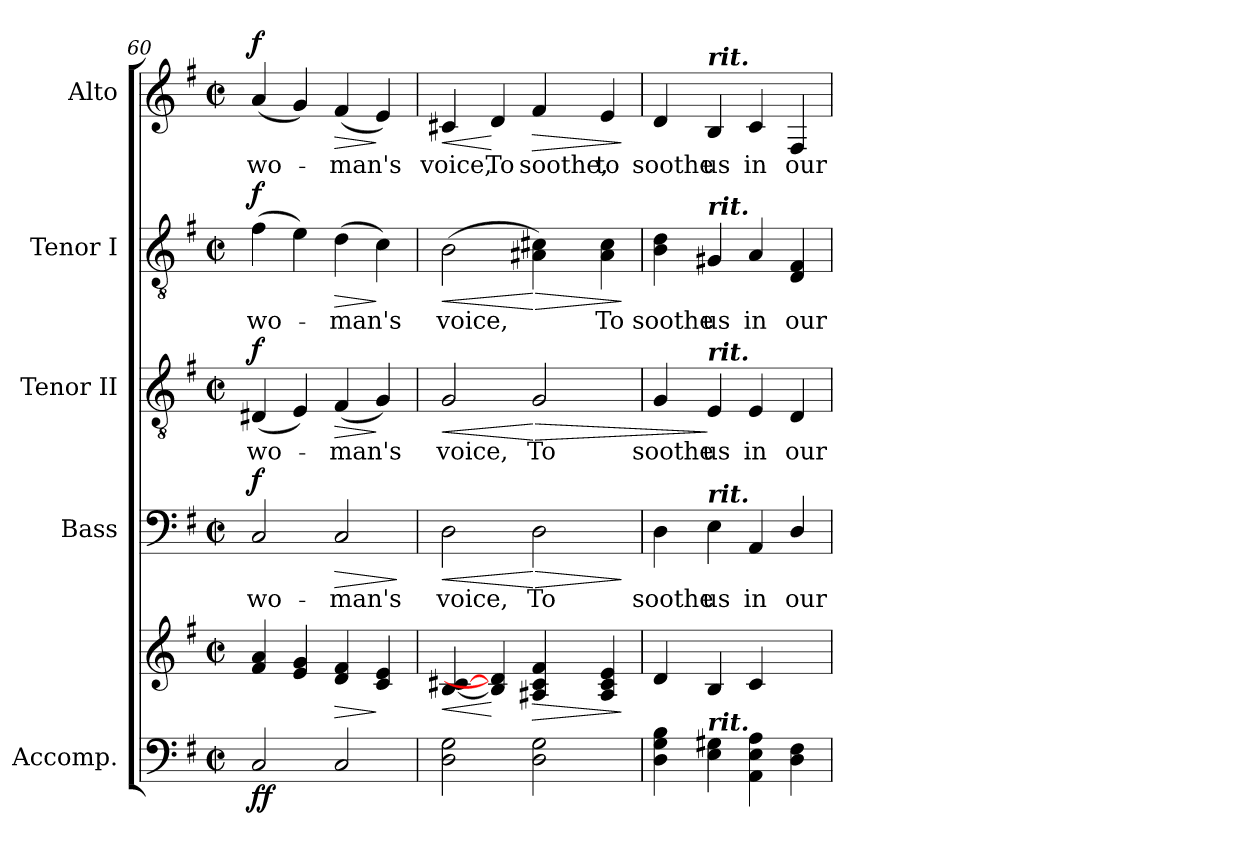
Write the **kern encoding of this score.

**kern	**kern	**dynam	**kern	**text	**dynam	**kern	**text	**dynam	**kern	**text	**dynam	**kern	**text	**dynam
*part5	*part5	*part5	*part4	*part4	*part4	*part3	*part3	*part3	*part2	*part2	*part2	*part1	*part1	*part1
*staff6	*staff5	*staff5/6	*staff4	*staff4	*staff4	*staff3	*staff3	*staff3	*staff2	*staff2	*staff2	*staff1	*staff1	*staff1
*I"Accomp.	*	*	*I"Bass	*	*	*I"Tenor II	*	*	*I"Tenor I	*	*	*I"Alto	*	*
*	*	*	*I'B	*	*	*I'T II	*	*	*I'T I	*	*	*I'A	*	*
*clefF4	*clefG2	*	*clefF4	*	*	*clefGv2	*	*	*clefGv2	*	*	*clefG2	*	*
*k[f#]	*k[f#]	*	*k[f#]	*	*	*k[f#]	*	*	*k[f#]	*	*	*k[f#]	*	*
*G:	*G:	*	*G:	*	*	*G:	*	*	*G:	*	*	*G:	*	*
*M2/2	*M2/2	*	*M2/2	*	*	*M2/2	*	*	*M2/2	*	*	*M2/2	*	*
*met(c|)	*met(c|)	*	*met(c|)	*	*	*met(c|)	*	*	*met(c|)	*	*	*met(c|)	*	*
=60	=60	=60	=60	=60	=60	=60	=60	=60	=60	=60	=60	=60	=60	=60
!	!	!LO:DY:b=2	!	!LO:LY:b	!	!	!LO:LY:b	!	!	!LO:LY:b	!	!	!LO:LY:b	!
!	!	!LO:DY:n=1:b	!	!	!LO:DY:b	!	!	!LO:DY:b	!	!	!LO:DY:b	!	!	!LO:DY:b
2C/	4f# 4a	f f	2C	wo-	f	(<4D#X	wo-	f	(>4f#	wo-	f	(<4a	wo-	f
.	4e 4g	.	.	.	.	4E)	.	.	4e)	.	.	4g)	.	.
!	!	!LO:HP:b	!	!LO:LY:b	!LO:HP:b	!	!LO:LY:b	!LO:HP:b	!	!LO:LY:b	!LO:HP:b	!	!LO:LY:b	!LO:HP:b
2C/	4d 4f#	>	2C	-man's	>	(<4F#	man's	>	(>4d	man's	>	(<4f#	man's	>
.	4c 4e	]	.	.	.	4G)	.	]	4c)	.	]	4e)	.	]
.	.	.	.	.	]	.	.	.	.	.	.	.	.	.
=61	=61	=61	=61	=61	=61	=61	=61	=61	=61	=61	=61	=61	=61	=61
!	!	!LO:HP:b	!	!LO:LY:b	!LO:HP:b	!	!LO:LY:b	!LO:HP:b	!	!LO:LY:b	!LO:HP:b	!	!LO:LY:b	!LO:HP:b
2D 2G	[4B [4c#X	<	2D	voice,	<	2G	voice,	<	(>2B	voice,	<	4c#X	voice,	<
!	!	!	!	!	!	!	!	!	!	!	!	!	!LO:LY:b	!
.	4B] 4d]	[	.	.	.	.	.	.	.	.	.	4d	To	[
!	!	!LO:HP:b	!	!LO:LY:b	!LO:HP:n=1:b	!	!LO:LY:b	!LO:HP:n=1:b	!	!	!LO:HP:n=1:b	!	!LO:LY:b	!LO:HP:b
2D 2G	4A#X 4c# 4f#	>	2D	To	[ >	2G	To	[ >	4A#X 4c#X)	.	[ >	4f#	soothe,	>
!	!	!	!	!	!	!	!	!	!	!LO:LY:b	!	!	!LO:LY:b	!
.	4A# 4c# 4e	.	.	.	.	.	.	.	4A# 4c#	To	.	4e	to	.
.	.	]	.	.	]	.	.	.	.	.	]	.	.	]
=62	=62	=62	=62	=62	=62	=62	=62	=62	=62	=62	=62	=62	=62	=62
!	!	!	!	!LO:LY:b	!	!	!LO:LY:b	!	!	!LO:LY:b	!	!	!LO:LY:b	!
4D 4G 4B	4d	.	4D	soothe	.	4G	soothe	.	4B 4d	soothe	.	4d	soothe	.
!	!	!	!	!	!	!	!	!	!	!	!	!LO:TX:a:Bi:t=rit.	!	!
!	!	!	!	!	!	!	!	!	!LO:TX:a:Bi:t=rit.	!	!	!	!	!
!	!	!	!	!	!	!LO:TX:a:Bi:t=rit.	!	!	!	!	!	!	!	!
!	!	!	!LO:TX:a:Bi:t=rit.	!	!	!	!	!	!	!	!	!	!	!
!LO:TX:a:Bi:t=rit.	!	!	!	!	!	!	!	!	!	!	!	!	!	!
!	!	!	!	!LO:LY:b	!	!	!LO:LY:b	!	!	!LO:LY:b	!	!	!LO:LY:b	!
4E 4G#X	4B	.	4E	us	.	4E	us	]	4G#X	us	.	4B	us	.
!	!	!	!	!LO:LY:b	!	!	!LO:LY:b	!	!	!LO:LY:b	!	!	!LO:LY:b	!
4AA 4E 4A	4c	.	4AA	in	.	4E	in	.	4A	in	.	4c	in	.
!	!	!	!	!LO:LY:b	!	!	!LO:LY:b	!	!	!LO:LY:b	!	!	!LO:LY:b	!
4D\ 4F#\	4ryy	.	4D/	our	.	4D	our	.	4D 4F#	our	.	4F#	our	.
=	=	=	=	=	=	=	=	=	=	=	=	=	=	=
*-	*-	*-	*-	*-	*-	*-	*-	*-	*-	*-	*-	*-	*-	*-
